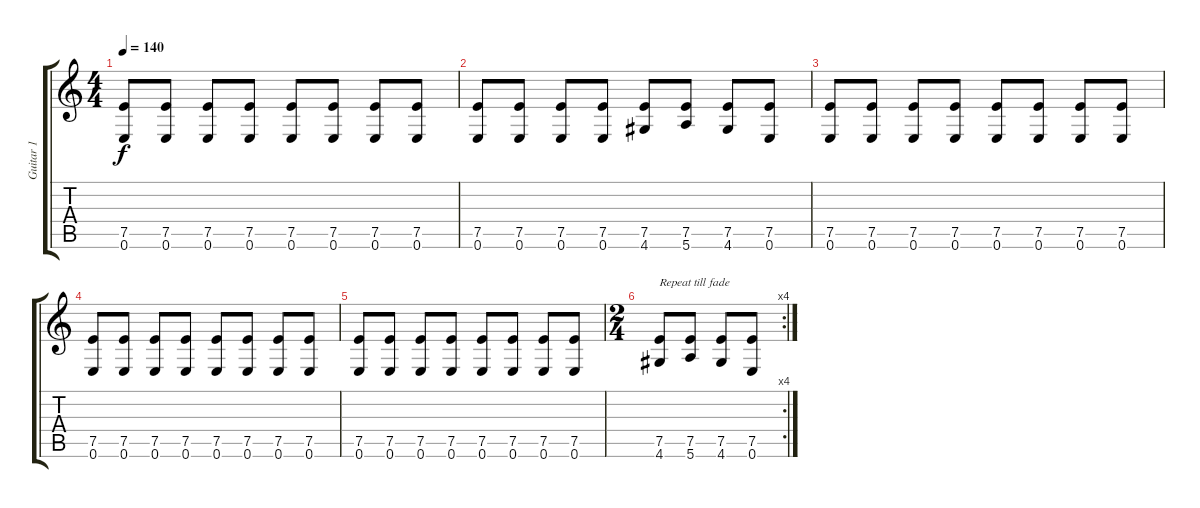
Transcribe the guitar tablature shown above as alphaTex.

\track ("Guitar 1" "Guitar 1") {instrument electricguitarjazz}
\staff {score tabs}
\tuning (E4 B3 G3 D3 A2 E2) {hide}
\ts (4 4)
\tempo 140
\clef g2
\ks c
(7.5 0.6).8{dy f} (7.5 0.6).8 (7.5 0.6).8 (7.5 0.6).8 (7.5 0.6).8 (7.5 0.6).8 (7.5 0.6).8 (7.5 0.6).8 |
(7.5 0.6).8 (7.5 0.6).8 (7.5 0.6).8 (7.5 0.6).8 (7.5 4.6).8 (7.5 5.6).8 (7.5 4.6).8 (7.5 0.6).8 |
(7.5 0.6).8 (7.5 0.6).8 (7.5 0.6).8 (7.5 0.6).8 (7.5 0.6).8 (7.5 0.6).8 (7.5 0.6).8 (7.5 0.6).8 |
(7.5 0.6).8 (7.5 0.6).8 (7.5 0.6).8 (7.5 0.6).8 (7.5 0.6).8 (7.5 0.6).8 (7.5 0.6).8 (7.5 0.6).8 |
(7.5 0.6).8 (7.5 0.6).8 (7.5 0.6).8 (7.5 0.6).8 (7.5 0.6).8 (7.5 0.6).8 (7.5 0.6).8 (7.5 0.6).8 |
\rc 4
\ts (2 4)
(7.5 4.6).8{txt "Repeat till fade"} (7.5 5.6).8 (7.5 4.6).8 (7.5 0.6).8
